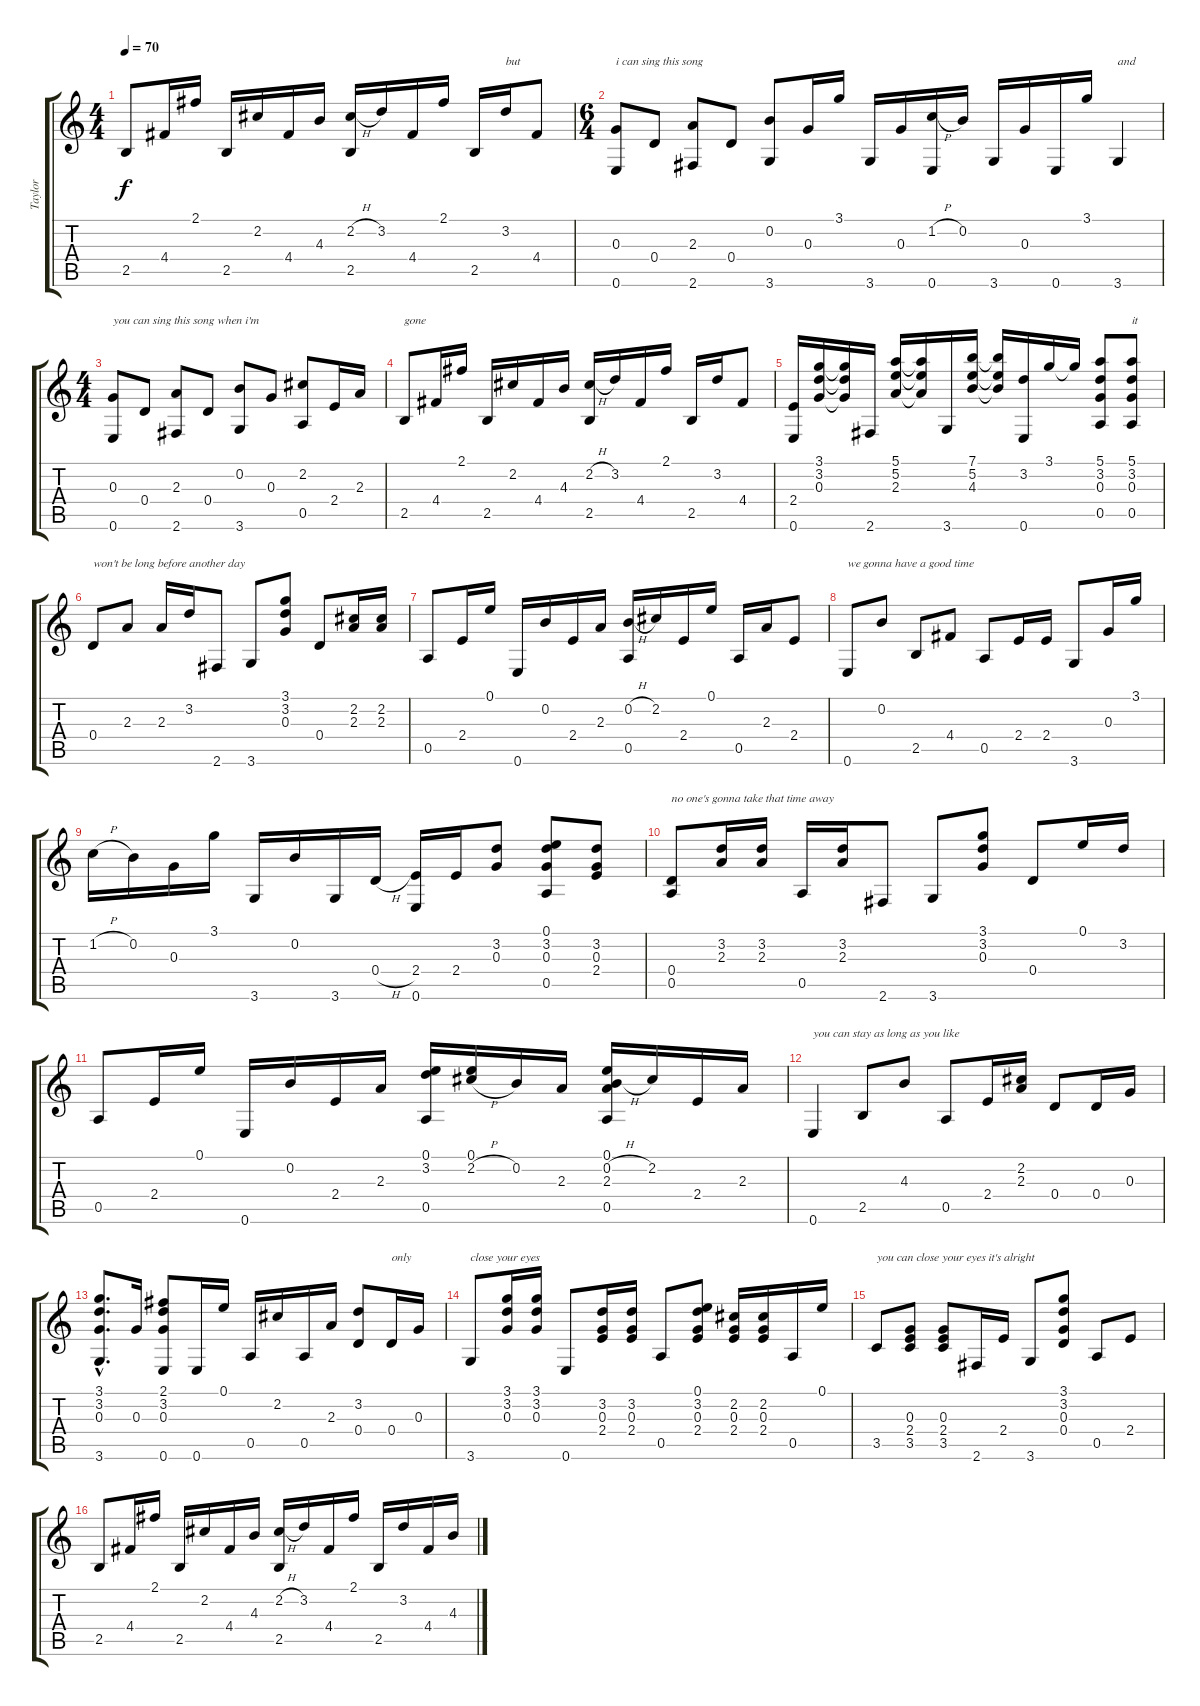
\track ("Taylor" "Taylor") {instrument acousticguitarsteel}
\staff {score tabs}
\tuning (E4 B3 G3 D3 A2 E2) {hide}
\ts (4 4)
\tempo 70
\clef g2
\ks c
2.5.8{dy f} 4.4.16 2.1.16 2.5.16 2.2.16 4.4.16 4.3.16 (2.2{h} 2.5).16 3.2.16 4.4.16 2.1.16 2.5.16 3.2.16{txt "but"} 4.4.8 |
\ts (6 4)
(0.3 0.6).8{txt "i can sing this song"} 0.4.8 (2.3 2.6).8 0.4.8 (0.2 3.6).8 0.3.16 3.1.16 3.6.16 0.3.16 (1.2{h} 0.6).16 0.2.16 3.6.16 0.3.16 0.6.16 3.1.16 3.6.4{txt "and"} |
\ts (4 4)
(0.3 0.6).8{txt "you can sing this song when i'm"} 0.4.8 (2.3 2.6).8 0.4.8 (0.2 3.6).8 0.3.8 (2.2 0.5).8 2.4.16 2.3.16 |
2.5.8{txt "gone"} 4.4.16 2.1.16 2.5.16 2.2.16 4.4.16 4.3.16 (2.2{h} 2.5).16 3.2.16 4.4.16 2.1.16 2.5.16 3.2.16 4.4.8 |
(2.4 0.6).16 (3.1 3.2 0.3).16 (3.1{t} 3.2{t} 0.3{t}).16 2.6.16 (5.1 5.2 2.3).16 (5.1{t} 5.2{t} 2.3{t}).16 3.6.16 (7.1 5.2 4.3).16 (7.1{t} 5.2{t} 4.3{t}).16 (3.2 0.6).16 3.1.16 3.1{t}.16 (5.1 3.2 0.3 0.5).8 (5.1 3.2 0.3 0.5).8{txt "it"} |
0.4.8{txt "won't be long before another day"} 2.3.8 2.3.16 3.2.16 2.6.8 3.6.8 (3.1 3.2 0.3).8 0.4.8 (2.2 2.3).16 (2.2 2.3).16 |
0.5.8 2.4.16 0.1.16 0.6.16 0.2.16 2.4.16 2.3.16 (0.2{h} 0.5).16 2.2.16 2.4.16 0.1.16 0.5.16 2.3.16 2.4.8 |
0.6.8{txt "we gonna have a good time"} 0.2.8 2.5.8 4.4.8 0.5.8 2.4.16 2.4.16 3.6.8 0.3.16 3.1.16 |
1.2{h}.16 0.2.16 0.3.16 3.1.16 3.6.16 0.2.16 3.6.16 0.4{h}.16 (2.4 0.6).16 2.4.16 (3.2 0.3).8 (0.1 3.2 0.3 0.5).8 (3.2 0.3 2.4).8 |
(0.4 0.5).8{txt "no one's gonna take that time away"} (3.2 2.3).16 (3.2 2.3).16 0.5.16 (3.2 2.3).16 2.6.8 3.6.8 (3.1 3.2 0.3).8 0.4.8 0.1.16 3.2.16 |
0.5.8 2.4.16 0.1.16 0.6.16 0.2.16 2.4.16 2.3.16 (0.1 3.2 0.5).16 (0.1 2.2{h}).16 0.2.16 2.3.16 (0.1 0.2{h} 2.3 0.5).16 2.2.16 2.4.16 2.3.16 |
0.6.4{txt "you can stay as long as you like"} 2.5.8 4.3.8 0.5.8 2.4.16 (2.2 2.3).16 0.4.8 0.4.16 0.3.16 |
(3.1{hac} 3.2{hac} 0.3{hac} 3.6{hac}).8{d} 0.3.16 (2.1 3.2 0.3 0.6).8 0.6.16 0.1.16 0.5.16 2.2.16 0.5.16 2.3.16 (3.2 0.4).8 0.4.16{txt "only"} 0.3.16 |
3.6.8{txt "close your eyes"} (3.1 3.2 0.3).16 (3.1 3.2 0.3).16 0.6.8 (3.2 0.3 2.4).16 (3.2 0.3 2.4).16 0.5.8 (0.1 3.2 0.3 2.4).8 (2.2 0.3 2.4).16 (2.2 0.3 2.4).16 0.5.16 0.1.16 |
3.5.8{txt "you can close your eyes it's alright"} (0.3 2.4 3.5).8 (0.3 2.4 3.5).8 2.6.16 2.4.16 3.6.8 (3.1 3.2 0.3 0.4).8 0.5.8 2.4.8 |
2.5.8 4.4.16 2.1.16 2.5.16 2.2.16 4.4.16 4.3.16 (2.2{h} 2.5).16 3.2.16 4.4.16 2.1.16 2.5.16 3.2.16 4.4.16 4.3.16
